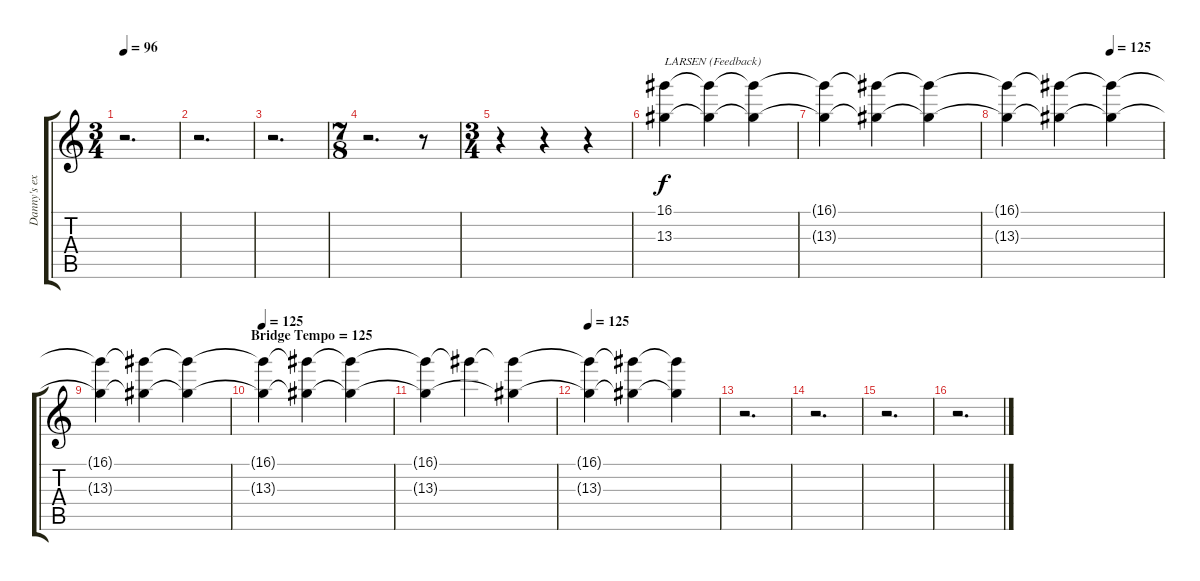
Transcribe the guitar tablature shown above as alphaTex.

\track ("Danny's expression pedal" "Danny's ex") {instrument distortionguitar}
\staff {score tabs}
\tuning (E4 B3 G3 D3 A2 E2) {hide}
\ts (3 4)
\tempo 96
\clef g2
\ks c
r.2{d dy f} |
r.2{d} |
r.2{d} |
\ts (7 8)
r.2{d} r.8 |
\ts (3 4)
r.4{volume 0} r.4 r.4 |
(16.1 13.3).4{txt "LARSEN (Feedback)" volume 13} (16.1{t} 13.3{t}).4 (16.1{t} 13.3{t}).4 |
(16.1{t} 13.3{t}).4 (16.1{t} 13.3{t}).4 (16.1{t} 13.3{t}).4 |
\tempo (125 0.6666666666666666)
(16.1{t} 13.3{t}).4 (16.1{t} 13.3{t}).4 (16.1{t} 13.3{t}).4{volume 0} |
(16.1{t} 13.3{t}).4 (16.1{t} 13.3{t}).4 (16.1{t} 13.3{t}).4 |
\section ("" "Bridge Tempo = 125")
\tempo 125
(16.1{t} 13.3{t}).4 (16.1{t} 13.3{t}).4 (16.1{t} 13.3{t}).4 |
(16.1{t} 13.3{t}).4 16.1{t}.4 (16.1{t} 13.3{t}).4 |
\tempo 125
(16.1{t} 13.3{t}).4 (16.1{t} 13.3{t}).4 (16.1{t} 13.3{t}).4 |
r.2{d} |
r.2{d} |
r.2{d} |
r.2{d}
